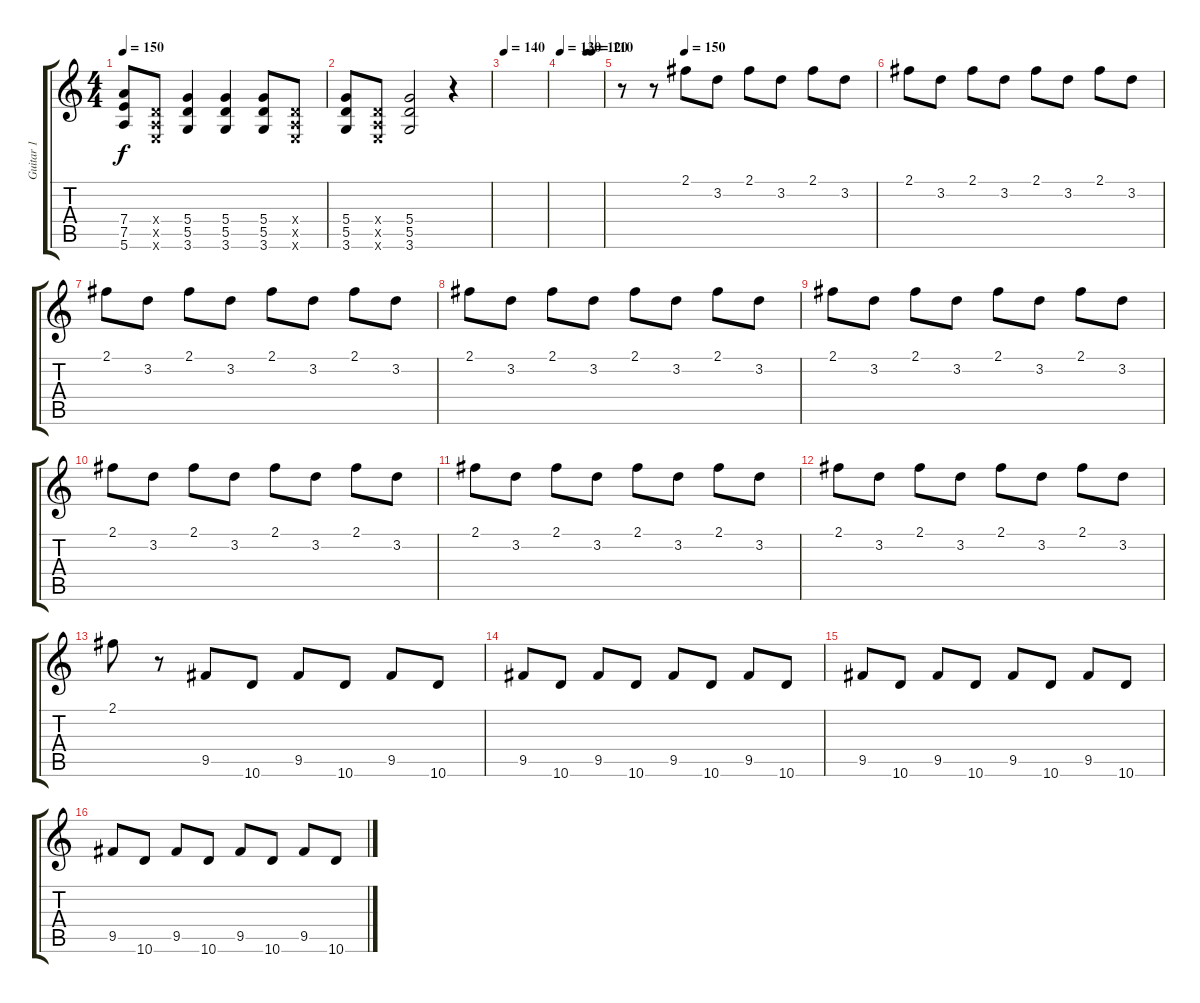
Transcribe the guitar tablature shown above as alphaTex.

\track ("Guitar 1" "Guitar 1") {instrument overdrivenguitar}
\staff {score tabs}
\tuning (E4 B3 G3 D3 A2 E2) {hide}
\ts (4 4)
\tempo 150
\clef g2
\ks c
(7.4 7.5 5.6).8{dy f} (0.4{x} 0.5{x} 0.6{x}).8 (5.4 5.5 3.6).4 (5.4 5.5 3.6).4 (5.4 5.5 3.6).8 (0.4{x} 0.5{x} 0.6{x}).8 |
(5.4 5.5 3.6).8 (0.4{x} 0.5{x} 0.6{x}).8 (5.4 5.5 3.6).2 r.4 |
\tempo 140
|
\tempo 130
\tempo (120 0.625)
\tempo (110 0.75)
|
\tempo (150 0.25)
r.8 r.8 2.1.8 3.2.8 2.1.8 3.2.8 2.1.8 3.2.8 |
2.1.8 3.2.8 2.1.8 3.2.8 2.1.8 3.2.8 2.1.8 3.2.8 |
2.1.8 3.2.8 2.1.8 3.2.8 2.1.8 3.2.8 2.1.8 3.2.8 |
2.1.8 3.2.8 2.1.8 3.2.8 2.1.8 3.2.8 2.1.8 3.2.8 |
2.1.8 3.2.8 2.1.8 3.2.8 2.1.8 3.2.8 2.1.8 3.2.8 |
2.1.8 3.2.8 2.1.8 3.2.8 2.1.8 3.2.8 2.1.8 3.2.8 |
2.1.8 3.2.8 2.1.8 3.2.8 2.1.8 3.2.8 2.1.8 3.2.8 |
2.1.8 3.2.8 2.1.8 3.2.8 2.1.8 3.2.8 2.1.8 3.2.8 |
2.1.8 r.8 9.5.8 10.6.8 9.5.8 10.6.8 9.5.8 10.6.8 |
9.5.8 10.6.8 9.5.8 10.6.8 9.5.8 10.6.8 9.5.8 10.6.8 |
9.5.8 10.6.8 9.5.8 10.6.8 9.5.8 10.6.8 9.5.8 10.6.8 |
9.5.8 10.6.8 9.5.8 10.6.8 9.5.8 10.6.8 9.5.8 10.6.8
